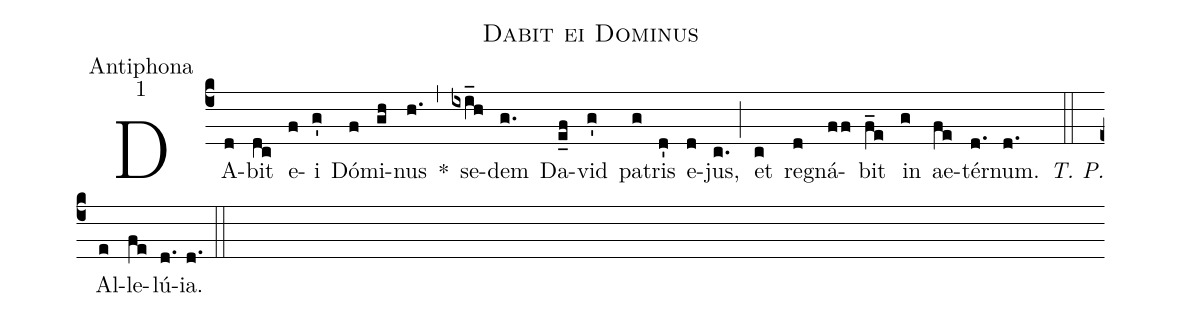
name:Dabit ei Dominus;
office-part:Antiphona;
mode:1;
%%
(c4) DA(d)bit(dc) e(f)i(g') Dó(f)mi(gh)nus(h.) *(,) se(ixi_h)dem(g.) Da(e_f)vid(g') pa(g)tris(d') e(d)jus,(c.) (;) et(c) re(d)gná(ff)bit(f_e) in(g) ae(fe)tér(d.)num.(d.) <i>T. P.</i>(::) Al(e)le(fe)lú(d.)ia.(d.) (::)
